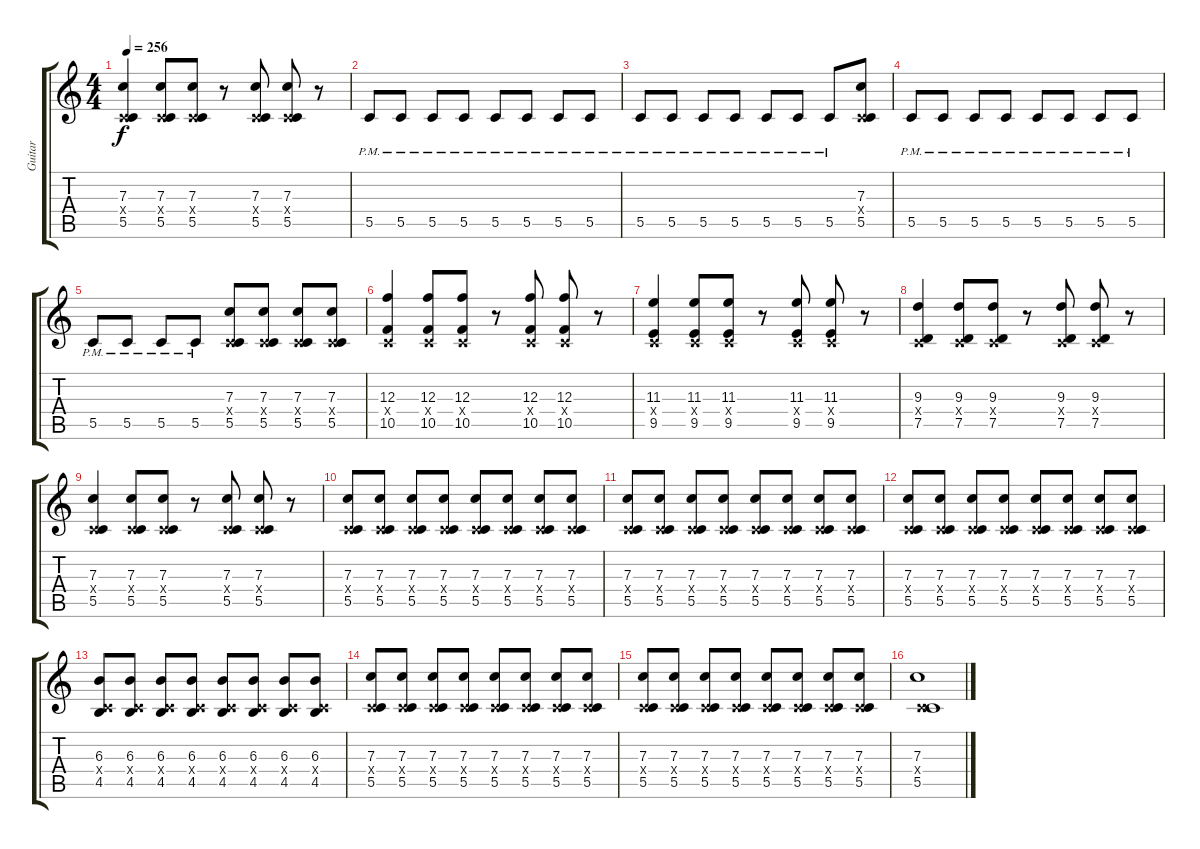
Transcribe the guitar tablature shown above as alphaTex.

\track ("Guitar" "Guitar") {instrument distortionguitar}
\staff {score tabs}
\tuning (D4 A3 F3 C3 G2 C2) {hide}
\ts (4 4)
\tempo 256
\clef g2
\ks c
(7.3 0.4{x} 5.5).4{dy f} (7.3 0.4{x} 5.5).8 (7.3 0.4{x} 5.5).8 r.8 (7.3 0.4{x} 5.5).8 (7.3 0.4{x} 5.5).8 r.8 |
5.5{pm}.8 5.5{pm}.8 5.5{pm}.8 5.5{pm}.8 5.5{pm}.8 5.5{pm}.8 5.5{pm}.8 5.5{pm}.8 |
5.5{pm}.8 5.5{pm}.8 5.5{pm}.8 5.5{pm}.8 5.5{pm}.8 5.5{pm}.8 5.5{pm}.8 (7.3 0.4{x} 5.5).8 |
5.5{pm}.8 5.5{pm}.8 5.5{pm}.8 5.5{pm}.8 5.5{pm}.8 5.5{pm}.8 5.5{pm}.8 5.5{pm}.8 |
5.5{pm}.8 5.5{pm}.8 5.5{pm}.8 5.5{pm}.8 (7.3 0.4{x} 5.5).8 (7.3 0.4{x} 5.5).8 (7.3 0.4{x} 5.5).8 (7.3 0.4{x} 5.5).8 |
(12.3 0.4{x} 10.5).4 (12.3 0.4{x} 10.5).8 (12.3 0.4{x} 10.5).8 r.8 (12.3 0.4{x} 10.5).8 (12.3 0.4{x} 10.5).8 r.8 |
(11.3 0.4{x} 9.5).4 (11.3 0.4{x} 9.5).8 (11.3 0.4{x} 9.5).8 r.8 (11.3 0.4{x} 9.5).8 (11.3 0.4{x} 9.5).8 r.8 |
(9.3 0.4{x} 7.5).4 (9.3 0.4{x} 7.5).8 (9.3 0.4{x} 7.5).8 r.8 (9.3 0.4{x} 7.5).8 (9.3 0.4{x} 7.5).8 r.8 |
(7.3 0.4{x} 5.5).4 (7.3 0.4{x} 5.5).8 (7.3 0.4{x} 5.5).8 r.8 (7.3 0.4{x} 5.5).8 (7.3 0.4{x} 5.5).8 r.8 |
(7.3 0.4{x} 5.5).8 (7.3 0.4{x} 5.5).8 (7.3 0.4{x} 5.5).8 (7.3 0.4{x} 5.5).8 (7.3 0.4{x} 5.5).8 (7.3 0.4{x} 5.5).8 (7.3 0.4{x} 5.5).8 (7.3 0.4{x} 5.5).8 |
(7.3 0.4{x} 5.5).8 (7.3 0.4{x} 5.5).8 (7.3 0.4{x} 5.5).8 (7.3 0.4{x} 5.5).8 (7.3 0.4{x} 5.5).8 (7.3 0.4{x} 5.5).8 (7.3 0.4{x} 5.5).8 (7.3 0.4{x} 5.5).8 |
(7.3 0.4{x} 5.5).8 (7.3 0.4{x} 5.5).8 (7.3 0.4{x} 5.5).8 (7.3 0.4{x} 5.5).8 (7.3 0.4{x} 5.5).8 (7.3 0.4{x} 5.5).8 (7.3 0.4{x} 5.5).8 (7.3 0.4{x} 5.5).8 |
(6.3 0.4{x} 4.5).8 (6.3 0.4{x} 4.5).8 (6.3 0.4{x} 4.5).8 (6.3 0.4{x} 4.5).8 (6.3 0.4{x} 4.5).8 (6.3 0.4{x} 4.5).8 (6.3 0.4{x} 4.5).8 (6.3 0.4{x} 4.5).8 |
(7.3 0.4{x} 5.5).8 (7.3 0.4{x} 5.5).8 (7.3 0.4{x} 5.5).8 (7.3 0.4{x} 5.5).8 (7.3 0.4{x} 5.5).8 (7.3 0.4{x} 5.5).8 (7.3 0.4{x} 5.5).8 (7.3 0.4{x} 5.5).8 |
(7.3 0.4{x} 5.5).8 (7.3 0.4{x} 5.5).8 (7.3 0.4{x} 5.5).8 (7.3 0.4{x} 5.5).8 (7.3 0.4{x} 5.5).8 (7.3 0.4{x} 5.5).8 (7.3 0.4{x} 5.5).8 (7.3 0.4{x} 5.5).8 |
(7.3 0.4{x} 5.5).1
